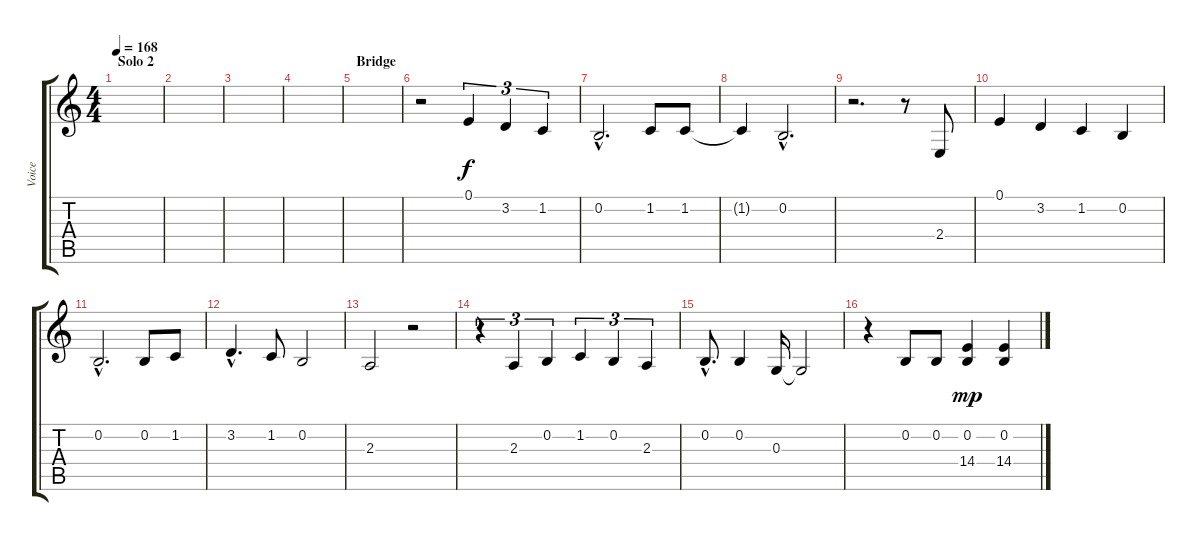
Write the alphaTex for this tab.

\track ("Voice" "Voice") {instrument clarinet}
\staff {score tabs}
\tuning (E4 B3 G3 D3 A2 E2) {hide}
\ts (4 4)
\section ("" "Solo 2")
\tempo 168
\clef g2
\ks c
|
|
|
|
\section ("" "Bridge")
|
r.2 0.1.4{tu (3 2)} 3.2.4{tu (3 2)} 1.2.4{tu (3 2)} |
0.2{hac}.2{d} 1.2.8 1.2.8 |
1.2{t}.4 0.2{hac}.2{d} |
r.2{d} r.8 2.4.8 |
0.1.4 3.2.4 1.2.4 0.2.4 |
0.2{hac}.2{d} 0.2.8 1.2.8 |
3.2{hac}.4{d} 1.2.8 0.2.2 |
2.3.2 r.2 |
r.4{tu (3 2)} 2.3.4{tu (3 2)} 0.2.4{tu (3 2)} 1.2.4{tu (3 2)} 0.2.4{tu (3 2)} 2.3.4{tu (3 2)} |
0.2{hac}.8{d} 0.2.4 0.3.16 0.3{t}.2 |
r.4 0.2.8 0.2.8 (0.2 14.4).4{dy mp} (0.2 14.4).4
